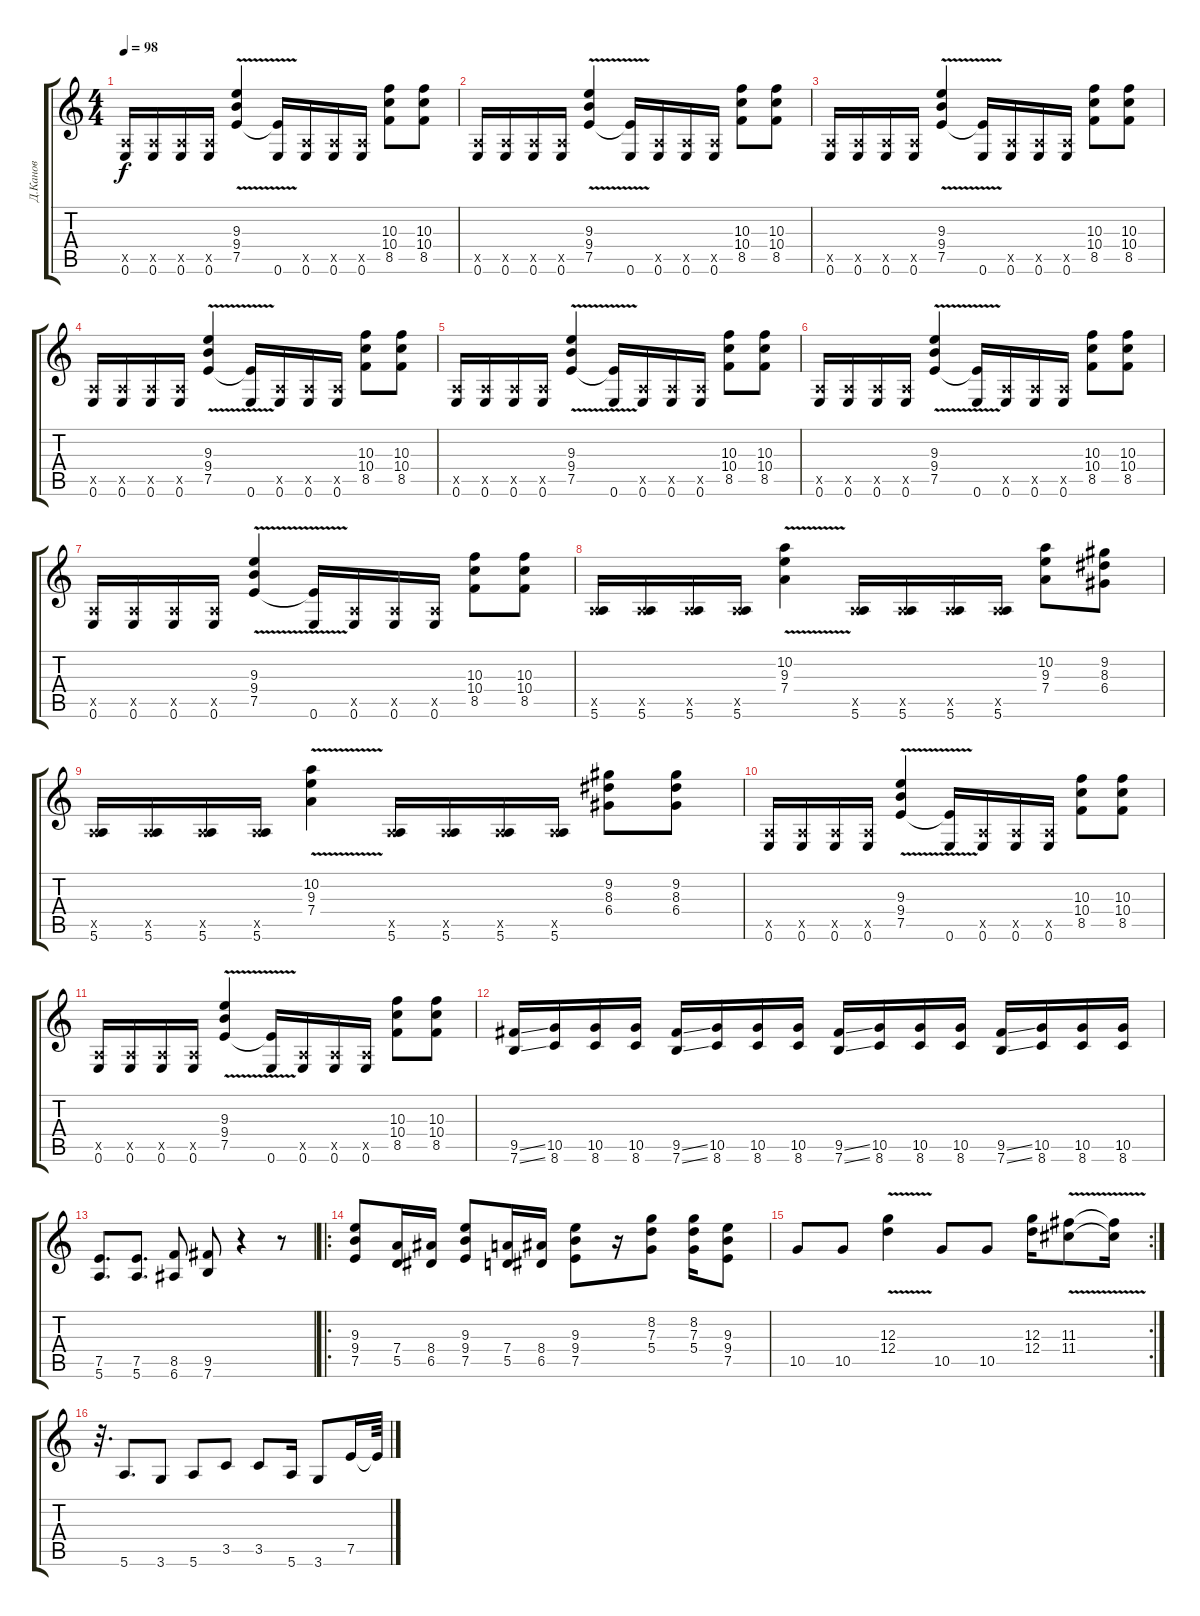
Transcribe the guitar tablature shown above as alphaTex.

\track ("Д.Канов" "Д.Канов") {instrument distortionguitar}
\staff {score tabs}
\tuning (E4 B3 G3 D3 A2 E2) {hide}
\ts (4 4)
\tempo 98
\clef g2
\ks c
(0.5{x} 0.6).16{dy f} (0.5{x} 0.6).16 (0.5{x} 0.6).16 (0.5{x} 0.6).16 (9.3 9.4 7.5{v}).4 (7.5{t} 0.6).16 (0.5{x} 0.6).16 (0.5{x} 0.6).16 (0.5{x} 0.6).16 (10.3 10.4 8.5).8 (10.3 10.4 8.5).8 |
(0.5{x} 0.6).16 (0.5{x} 0.6).16 (0.5{x} 0.6).16 (0.5{x} 0.6).16 (9.3 9.4 7.5{v}).4 (7.5{t} 0.6).16 (0.5{x} 0.6).16 (0.5{x} 0.6).16 (0.5{x} 0.6).16 (10.3 10.4 8.5).8 (10.3 10.4 8.5).8 |
(0.5{x} 0.6).16 (0.5{x} 0.6).16 (0.5{x} 0.6).16 (0.5{x} 0.6).16 (9.3 9.4 7.5{v}).4 (7.5{t} 0.6).16 (0.5{x} 0.6).16 (0.5{x} 0.6).16 (0.5{x} 0.6).16 (10.3 10.4 8.5).8 (10.3 10.4 8.5).8 |
(0.5{x} 0.6).16 (0.5{x} 0.6).16 (0.5{x} 0.6).16 (0.5{x} 0.6).16 (9.3 9.4 7.5{v}).4 (7.5{t} 0.6).16 (0.5{x} 0.6).16 (0.5{x} 0.6).16 (0.5{x} 0.6).16 (10.3 10.4 8.5).8 (10.3 10.4 8.5).8 |
(0.5{x} 0.6).16 (0.5{x} 0.6).16 (0.5{x} 0.6).16 (0.5{x} 0.6).16 (9.3 9.4 7.5{v}).4 (7.5{t} 0.6).16 (0.5{x} 0.6).16 (0.5{x} 0.6).16 (0.5{x} 0.6).16 (10.3 10.4 8.5).8 (10.3 10.4 8.5).8 |
(0.5{x} 0.6).16 (0.5{x} 0.6).16 (0.5{x} 0.6).16 (0.5{x} 0.6).16 (9.3 9.4 7.5{v}).4 (7.5{t} 0.6).16 (0.5{x} 0.6).16 (0.5{x} 0.6).16 (0.5{x} 0.6).16 (10.3 10.4 8.5).8 (10.3 10.4 8.5).8 |
(0.5{x} 0.6).16 (0.5{x} 0.6).16 (0.5{x} 0.6).16 (0.5{x} 0.6).16 (9.3 9.4 7.5{v}).4 (7.5{t} 0.6).16 (0.5{x} 0.6).16 (0.5{x} 0.6).16 (0.5{x} 0.6).16 (10.3 10.4 8.5).8 (10.3 10.4 8.5).8 |
(0.5{x} 5.6).16 (0.5{x} 5.6).16 (0.5{x} 5.6).16 (0.5{x} 5.6).16 (10.2 9.3 7.4{v}).4 (0.5{x} 5.6).16 (0.5{x} 5.6).16 (0.5{x} 5.6).16 (0.5{x} 5.6).16 (10.2 9.3 7.4).8 (9.2 8.3 6.4).8 |
(0.5{x} 5.6).16 (0.5{x} 5.6).16 (0.5{x} 5.6).16 (0.5{x} 5.6).16 (10.2 9.3 7.4{v}).4 (0.5{x} 5.6).16 (0.5{x} 5.6).16 (0.5{x} 5.6).16 (0.5{x} 5.6).16 (9.2 8.3 6.4).8 (9.2 8.3 6.4).8 |
(0.5{x} 0.6).16 (0.5{x} 0.6).16 (0.5{x} 0.6).16 (0.5{x} 0.6).16 (9.3 9.4 7.5{v}).4 (7.5{t} 0.6).16 (0.5{x} 0.6).16 (0.5{x} 0.6).16 (0.5{x} 0.6).16 (10.3 10.4 8.5).8 (10.3 10.4 8.5).8 |
(0.5{x} 0.6).16 (0.5{x} 0.6).16 (0.5{x} 0.6).16 (0.5{x} 0.6).16 (9.3 9.4 7.5{v}).4 (7.5{t} 0.6).16 (0.5{x} 0.6).16 (0.5{x} 0.6).16 (0.5{x} 0.6).16 (10.3 10.4 8.5).8 (10.3 10.4 8.5).8 |
(9.5{ss} 7.6{ss}).16 (10.5 8.6).16 (10.5 8.6).16 (10.5 8.6).16 (9.5{ss} 7.6{ss}).16 (10.5 8.6).16 (10.5 8.6).16 (10.5 8.6).16 (9.5{ss} 7.6{ss}).16 (10.5 8.6).16 (10.5 8.6).16 (10.5 8.6).16 (9.5{ss} 7.6{ss}).16 (10.5 8.6).16 (10.5 8.6).16 (10.5 8.6).16 |
(7.5 5.6).8{d} (7.5 5.6).8{d} (8.5 6.6).8 (9.5 7.6).8 r.4 r.8 |
\ro
(9.3 9.4 7.5).8 (7.4 5.5).16 (8.4 6.5).16 (9.3 9.4 7.5).8 (7.4 5.5).16 (8.4 6.5).16 (9.3 9.4 7.5).8 r.16 (8.2 7.3 5.4).8 (8.2 7.3 5.4).16 (9.3 9.4 7.5).8 |
\rc 2
10.5.8 10.5.8 (12.3 12.4{v}).4 10.5.8 10.5.8 (12.3 12.4).16 (11.3 11.4{v}).8 (11.3{t} 11.4{t}).16 |
r.32{d} 5.6.8{d} 3.6.8 5.6.8 3.5.8 3.5.8 5.6.16 3.6.8 7.5.16 7.5{t}.64
